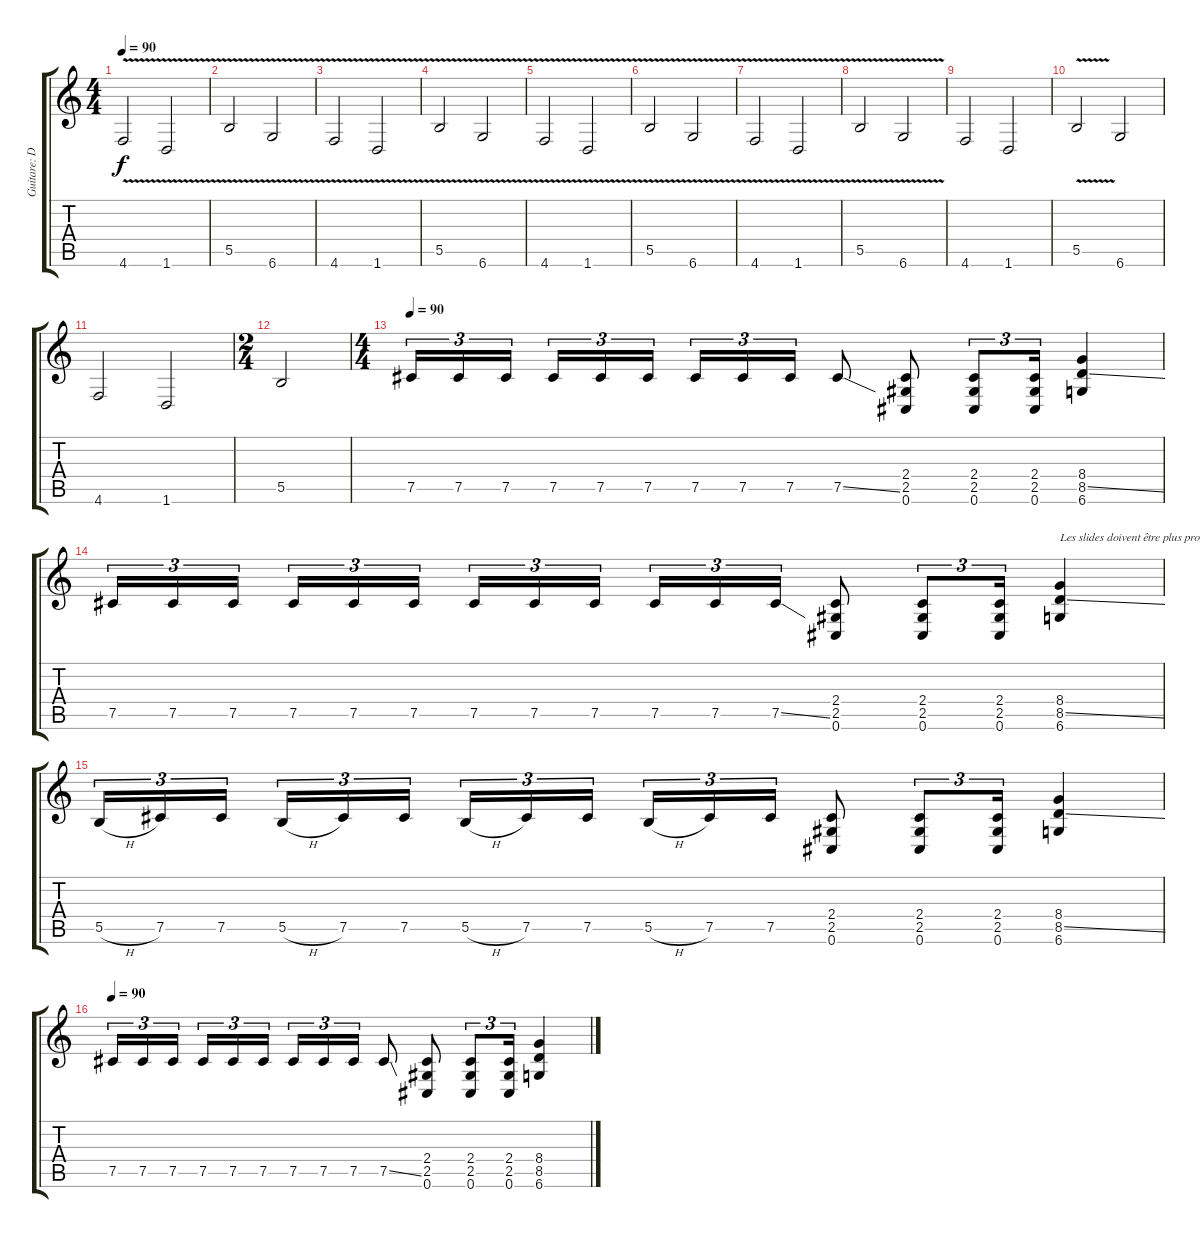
\track ("Guitare: Dimebag" "Guitare: D") {instrument distortionguitar}
\staff {score tabs}
\tuning (Db4 Ab3 E3 B2 Gb2 Db2) {hide}
\ts (4 4)
\tempo 90
\clef g2
\ks c
4.6{v}.2{dy f} 1.6{v}.2 |
5.5{v}.2 6.6{v}.2 |
4.6{v}.2 1.6{v}.2 |
5.5{v}.2 6.6{v}.2 |
4.6{v}.2 1.6{v}.2 |
5.5{v}.2 6.6{v}.2 |
4.6{v}.2 1.6{v}.2 |
5.5{v}.2 6.6{v}.2 |
4.6.2 1.6.2 |
5.5{v}.2 6.6.2 |
4.6.2 1.6.2 |
\ts (2 4)
5.5.2 |
\ts (4 4)
\tempo 90
7.5.16{tu (3 2)} 7.5.16{tu (3 2)} 7.5.16{tu (3 2)} 7.5.16{tu (3 2)} 7.5.16{tu (3 2)} 7.5.16{tu (3 2)} 7.5.16{tu (3 2)} 7.5.16{tu (3 2)} 7.5.16{tu (3 2)} 7.5{ss}.8 (2.4 2.5 0.6).8 (2.4 2.5 0.6).8{tu (3 2)} (2.4 2.5 0.6).16{tu (3 2)} (8.4 8.5{ss} 6.6).4 |
7.5.16{tu (3 2)} 7.5.16{tu (3 2)} 7.5.16{tu (3 2)} 7.5.16{tu (3 2)} 7.5.16{tu (3 2)} 7.5.16{tu (3 2)} 7.5.16{tu (3 2)} 7.5.16{tu (3 2)} 7.5.16{tu (3 2)} 7.5.16{tu (3 2)} 7.5.16{tu (3 2)} 7.5{ss}.16{tu (3 2)} (2.4 2.5 0.6).8 (2.4 2.5 0.6).8{tu (3 2)} (2.4 2.5 0.6).16{tu (3 2)} (8.4 8.5{ss} 6.6).4{txt "Les slides doivent être plus progressif"} |
5.5{h}.16{tu (3 2)} 7.5.16{tu (3 2)} 7.5.16{tu (3 2)} 5.5{h}.16{tu (3 2)} 7.5.16{tu (3 2)} 7.5.16{tu (3 2)} 5.5{h}.16{tu (3 2)} 7.5.16{tu (3 2)} 7.5.16{tu (3 2)} 5.5{h}.16{tu (3 2)} 7.5.16{tu (3 2)} 7.5.16{tu (3 2)} (2.4 2.5 0.6).8 (2.4 2.5 0.6).8{tu (3 2)} (2.4 2.5 0.6).16{tu (3 2)} (8.4 8.5{ss} 6.6).4 |
\tempo 90
7.5.16{tu (3 2)} 7.5.16{tu (3 2)} 7.5.16{tu (3 2)} 7.5.16{tu (3 2)} 7.5.16{tu (3 2)} 7.5.16{tu (3 2)} 7.5.16{tu (3 2)} 7.5.16{tu (3 2)} 7.5.16{tu (3 2)} 7.5{ss}.8 (2.4 2.5 0.6).8 (2.4 2.5 0.6).8{tu (3 2)} (2.4 2.5 0.6).16{tu (3 2)} (8.4 8.5{ss} 6.6).4
